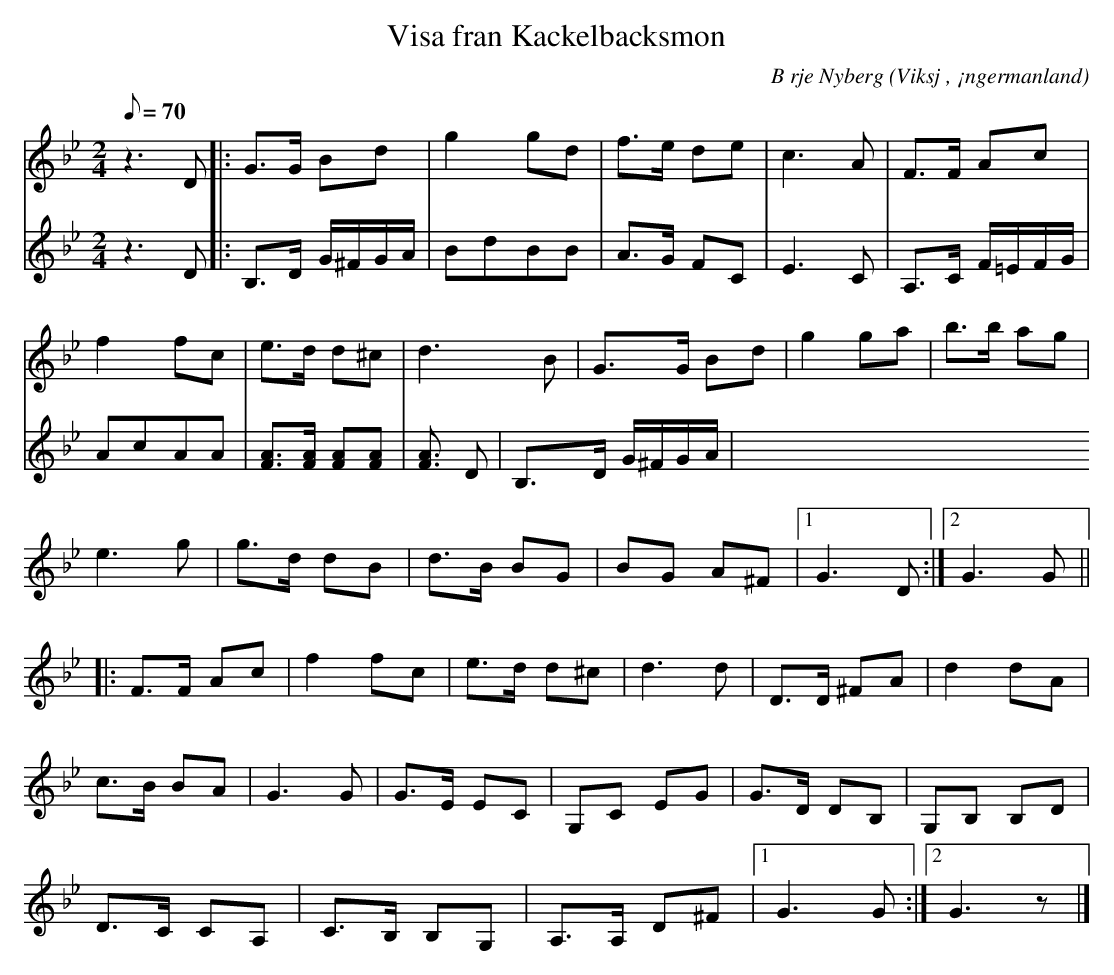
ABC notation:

X:1
T:Visa fran Kackelbacksmon
C:B rje Nyberg
O:Viksj , ¡ngermanland
M:2/4
L:1/8
Q:70
K:Gm
V:1
z2> D2|: G>G Bd | g2 gd | f>e de | c2>A2 | F>F Ac |
f2 fc | e>d d^c | d2>B2 | G>G Bd |g2 ga | b>b ag |
e2> g2 | g>d dB |d>B BG |BG A^F |1 G2> D2 :|2 G2> G2 ||
|: F>F Ac | f2 fc | e>d d^c | d2>d2 | D>D ^FA | d2 dA |
c>B BA |G2> G2 | G>E EC | G,C EG | G>D DB, | G,B, B,D |
D>C CA, | C>B, B,G, | A,>A, D^F |1 G2> G2 :|2 G2> z2 |]
V:2
z2> D2 |: B,>D G/2^F/2G/2A/2 | BdBB | A>G FC | E2>C2 | A,>C F/2=E/2F/2G/2 |
AcAA | [AF]>[AF] [AF][AF] | [AF]> D2 | B,>D G/2^F/2G/2A/2 |
